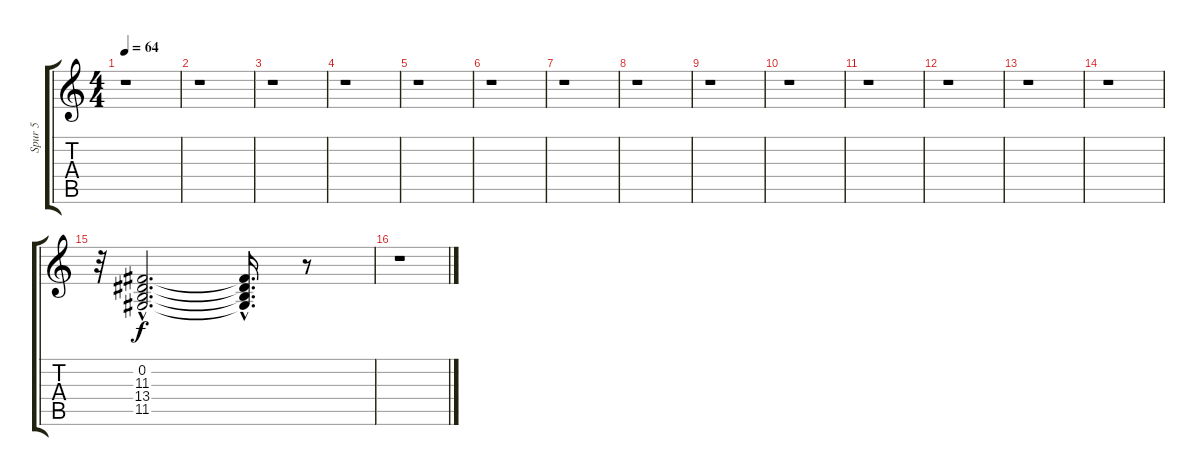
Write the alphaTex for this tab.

\track ("Spur 5" "Spur 5") {instrument pad8sweep}
\staff {score tabs}
\tuning (E4 B3 G3 D3 A2 E2) {hide}
\ts (4 4)
\tempo 64
\clef g2
\ks c
r.1{dy f} |
r.1 |
r.1 |
r.1 |
r.1 |
r.1 |
r.1 |
r.1 |
r.1 |
r.1 |
r.1 |
r.1 |
r.1 |
r.1 |
r.32 (0.2{hac} 11.3{hac} 13.4{hac} 11.5{hac}).2{d} (0.2{t} 11.3{hac t} 13.4{hac t} 11.5{hac t}).16{d} r.8 |
r.1
